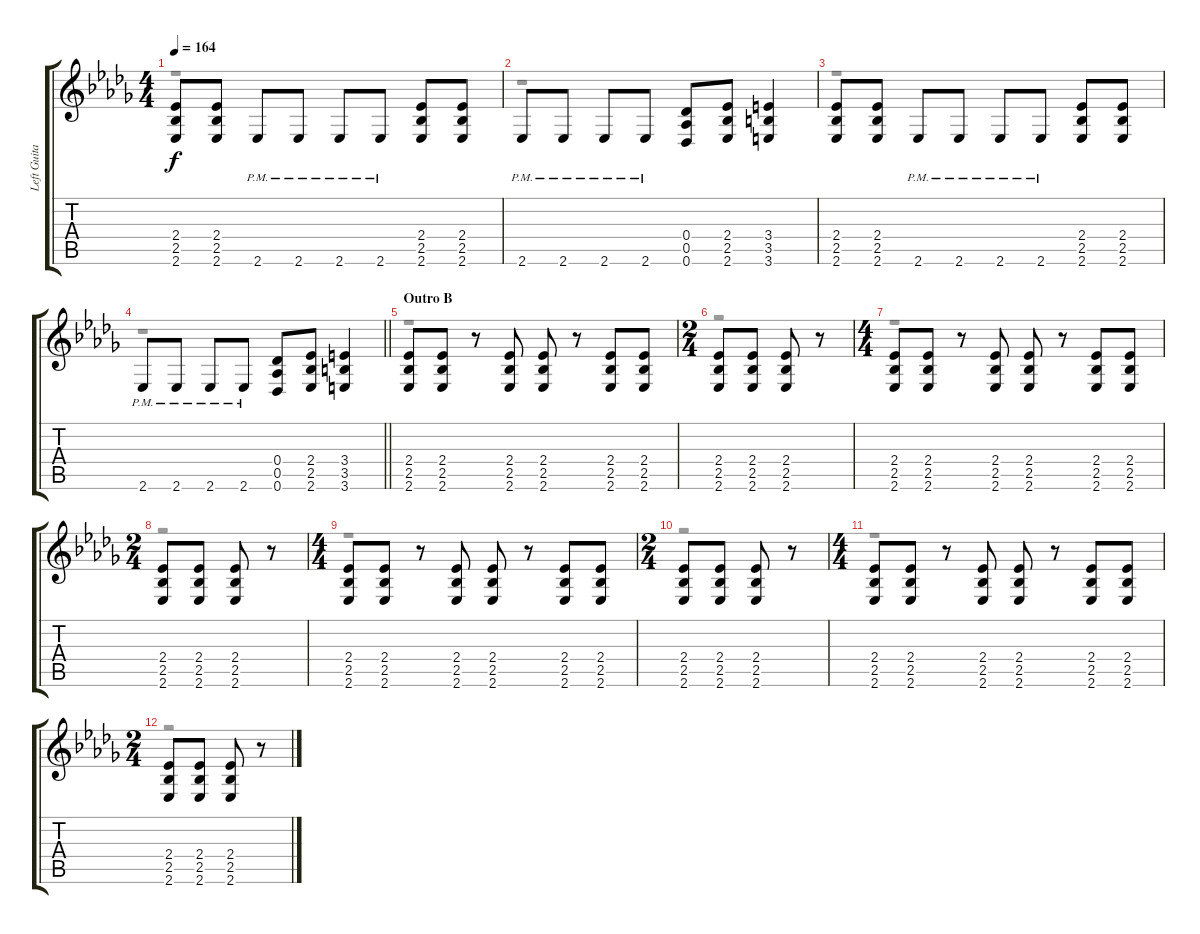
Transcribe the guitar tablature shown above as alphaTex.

\track ("Left Guitar" "Left Guita") {instrument distortionguitar}
\staff {score tabs}
\tuning (Eb4 Bb3 Gb3 Db3 Ab2 Db2) {hide}
\voice
\ts (4 4)
\tempo 164
\clef g2
\ks db
(2.4 2.5 2.6).8{dy f} (2.4 2.5 2.6).8 2.6{pm}.8 2.6{pm}.8 2.6{pm}.8 2.6{pm}.8 (2.4 2.5 2.6).8 (2.4 2.5 2.6).8 |
2.6{pm}.8 2.6{pm}.8 2.6{pm}.8 2.6{pm}.8 (0.4 0.5 0.6).8 (2.4 2.5 2.6).8 (3.4 3.5 3.6).4 |
(2.4 2.5 2.6).8 (2.4 2.5 2.6).8 2.6{pm}.8 2.6{pm}.8 2.6{pm}.8 2.6{pm}.8 (2.4 2.5 2.6).8 (2.4 2.5 2.6).8 |
\barLineRight lightlight
2.6{pm}.8 2.6{pm}.8 2.6{pm}.8 2.6{pm}.8 (0.4 0.5 0.6).8 (2.4 2.5 2.6).8 (3.4 3.5 3.6).4 |
\section ("" "Outro B")
(2.4 2.5 2.6).8 (2.4 2.5 2.6).8 r.8 (2.4 2.5 2.6).8 (2.4 2.5 2.6).8 r.8 (2.4 2.5 2.6).8 (2.4 2.5 2.6).8 |
\ts (2 4)
(2.4 2.5 2.6).8 (2.4 2.5 2.6).8 (2.4 2.5 2.6).8 r.8 |
\ts (4 4)
(2.4 2.5 2.6).8 (2.4 2.5 2.6).8 r.8 (2.4 2.5 2.6).8 (2.4 2.5 2.6).8 r.8 (2.4 2.5 2.6).8 (2.4 2.5 2.6).8 |
\ts (2 4)
(2.4 2.5 2.6).8 (2.4 2.5 2.6).8 (2.4 2.5 2.6).8 r.8 |
\ts (4 4)
(2.4 2.5 2.6).8 (2.4 2.5 2.6).8 r.8 (2.4 2.5 2.6).8 (2.4 2.5 2.6).8 r.8 (2.4 2.5 2.6).8 (2.4 2.5 2.6).8 |
\ts (2 4)
(2.4 2.5 2.6).8 (2.4 2.5 2.6).8 (2.4 2.5 2.6).8 r.8 |
\ts (4 4)
(2.4 2.5 2.6).8 (2.4 2.5 2.6).8 r.8 (2.4 2.5 2.6).8 (2.4 2.5 2.6).8 r.8 (2.4 2.5 2.6).8 (2.4 2.5 2.6).8 |
\ts (2 4)
(2.4 2.5 2.6).8 (2.4 2.5 2.6).8 (2.4 2.5 2.6).8 r.8
\voice
\clef g2
\ottava regular
\simile none
\ks db
r.1{dy f} |
r.1 |
r.1 |
\barLineRight lightlight
r.1 |
r.1 |
r.2 |
r.1 |
r.2 |
r.1 |
r.2 |
r.1 |
r.2
